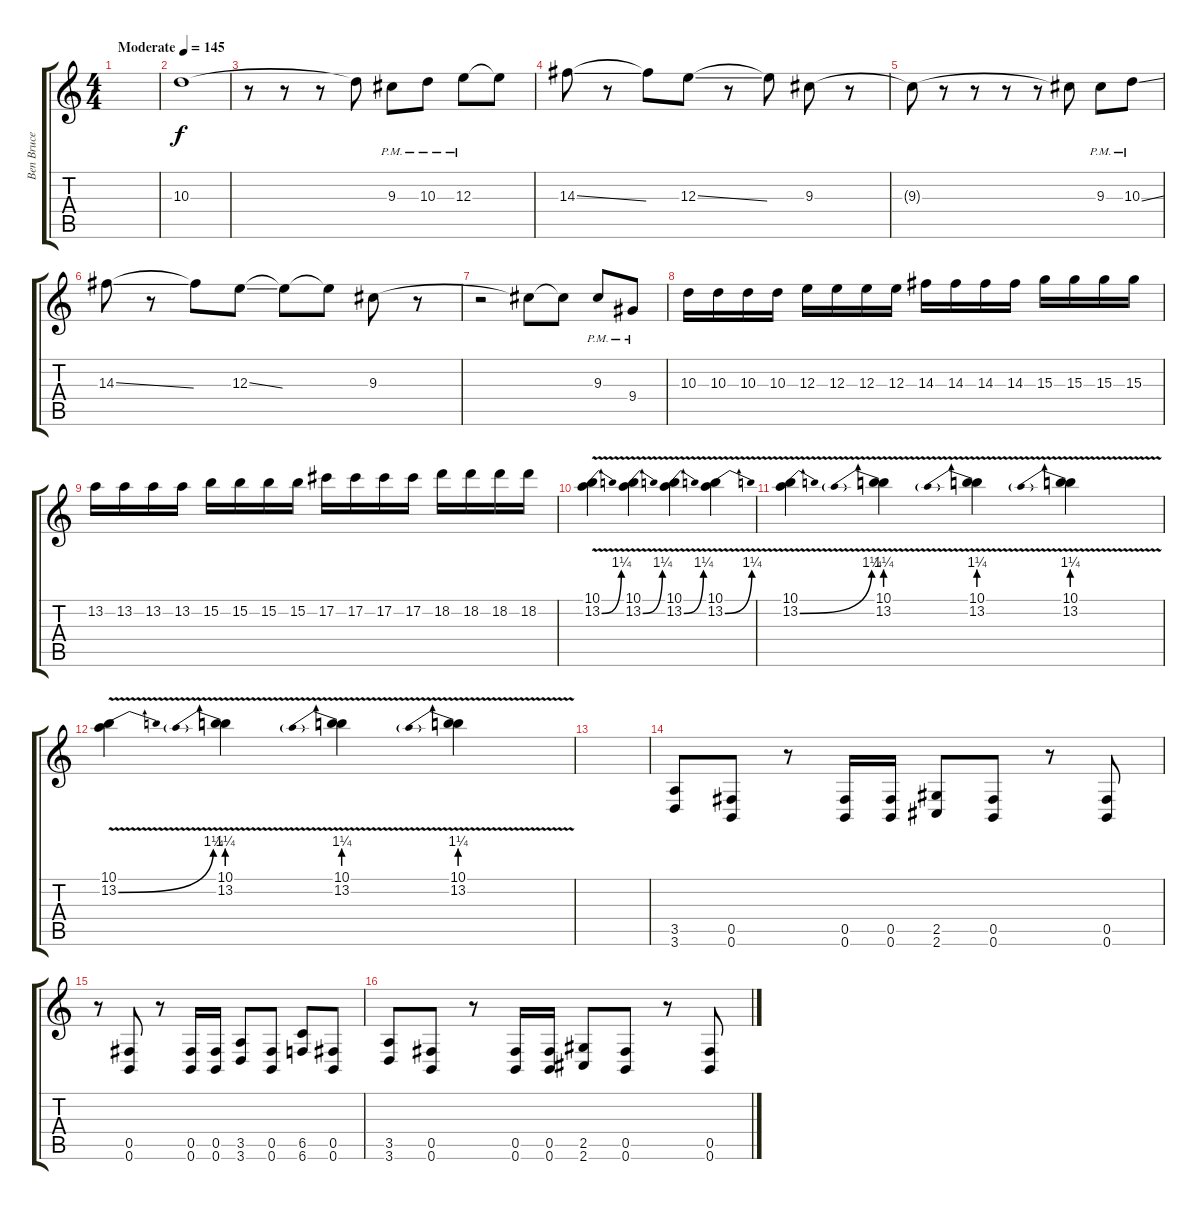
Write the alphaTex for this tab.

\track ("Ben Bruce" "Ben Bruce") {instrument distortionguitar}
\staff {score tabs}
\tuning (Db4 Ab3 E3 B2 Gb2 B1) {hide}
\ts (4 4)
\tempo (145 "Moderate")
\clef g2
\ks c
|
10.3.1 |
r.8 r.8 r.8 10.3{t}.8 9.3{pm}.8 10.3{pm}.8 12.3{pm}.8 12.3{t}.8 |
14.3{ss}.8 r.8 14.3{t}.8 12.3{ss}.8 r.8 12.3{t}.8 9.3.8 r.8 |
9.3{t}.8 r.8 r.8 r.8 r.8 9.3{t}.8 9.3{pm}.8 10.3{ss pm}.8 |
14.3{ss}.8 r.8 14.3{t}.8 12.3{ss}.8 12.3{t}.8 12.3{t}.8 9.3.8 r.8 |
r.2 9.3{t}.8 9.3{t}.8 9.3{pm}.8 9.4{pm}.8 |
10.3.16 10.3.16 10.3.16 10.3.16 12.3.16 12.3.16 12.3.16 12.3.16 14.3.16 14.3.16 14.3.16 14.3.16 15.3.16 15.3.16 15.3.16 15.3.16 |
13.2.16 13.2.16 13.2.16 13.2.16 15.2.16 15.2.16 15.2.16 15.2.16 17.2.16 17.2.16 17.2.16 17.2.16 18.2.16 18.2.16 18.2.16 18.2.16 |
(10.1 13.2{be (bend 0 0 60 5) v}).4 (10.1 13.2{be (bend 0 0 60 5) v}).4 (10.1 13.2{be (bend 0 0 60 5) v}).4 (10.1 13.2{be (bend 0 0 60 5) v}).4 |
(10.1 13.2{be (bend 0 0 60 5) v}).4 (10.1 13.2{be (prebend 0 5 60 5) v}).4 (10.1 13.2{be (prebend 0 5 60 5) v}).4 (10.1 13.2{be (prebend 0 5 60 5) v}).4 |
(10.1 13.2{be (bend 0 0 60 5) v}).4 (10.1 13.2{be (prebend 0 5 60 5) v}).4 (10.1 13.2{be (prebend 0 5 60 5) v}).4 (10.1 13.2{be (prebend 0 5 60 5) v}).4 |
|
(3.5 3.6).8 (0.5 0.6).8 r.8 (0.5 0.6).16 (0.5 0.6).16 (2.5 2.6).8 (0.5 0.6).8 r.8 (0.5 0.6).8 |
r.8 (0.5 0.6).8 r.8 (0.5 0.6).16 (0.5 0.6).16 (3.5 3.6).8 (0.5 0.6).8 (6.5 6.6).8 (0.5 0.6).8 |
(3.5 3.6).8 (0.5 0.6).8 r.8 (0.5 0.6).16 (0.5 0.6).16 (2.5 2.6).8 (0.5 0.6).8 r.8 (0.5 0.6).8
